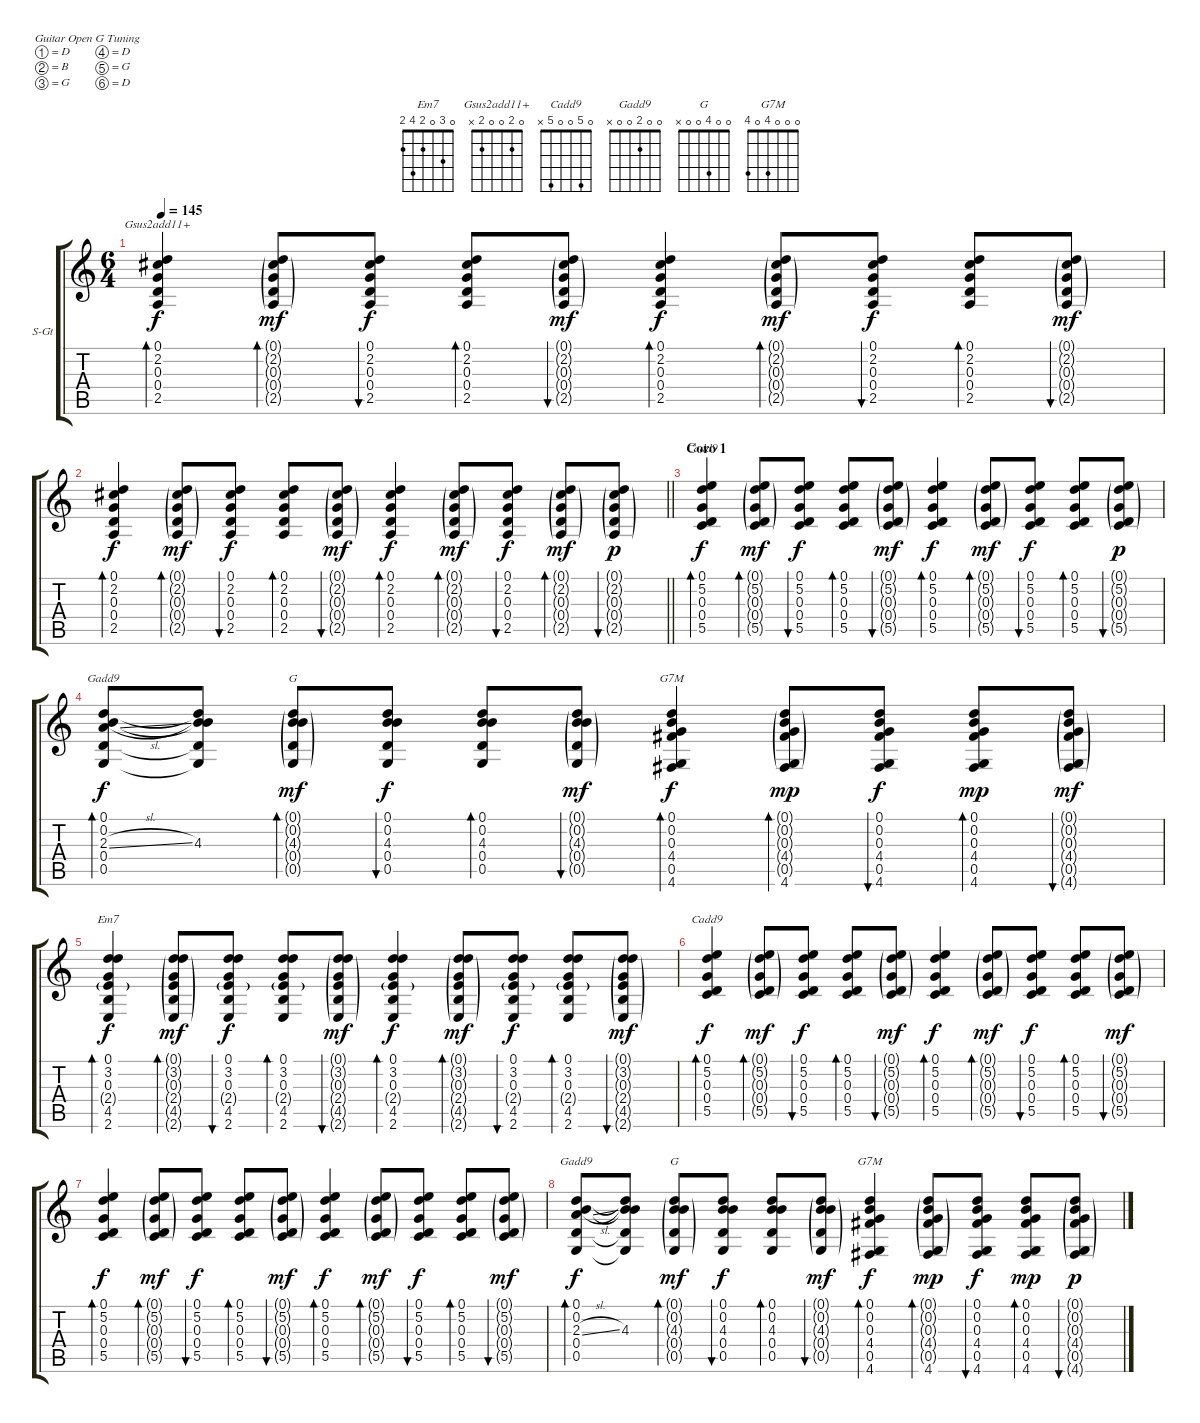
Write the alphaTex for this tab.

\bracketExtendMode groupsimilarinstruments
\firstSystemTrackNameOrientation horizontal
\otherSystemsTrackNameOrientation horizontal
\track ("Myles Kennedy [Acoustic Guitar]" "S-Gt") {instrument acousticguitarsteel}
\staff {score tabs}
\tuning (D4 B3 G3 D3 G2 D2)
\chord ("Em7" 0 3 0 2 4 2)
\chord ("Gsus2add11+" 0 2 0 0 2 x)
\chord ("Cadd9" 0 5 0 0 5 x)
\chord ("Gadd9" 0 0 2 0 0 x)
\chord ("G" 0 0 4 0 0 x)
\chord ("G7M" 0 0 0 4 0 4)
\ts (6 4)
\tempo 145
\clef g2
\ks c
(0.1 2.2 0.3 0.4 2.5).4{bd 60 ch "Gsus2add11+" dy f} (0.1{g} 2.2{g} 0.3{g} 0.4{g} 2.5{g}).8{bd 30 dy mf} (0.1 2.2 0.3 0.4 2.5).8{bu 30 dy f} (0.1 2.2 0.3 0.4 2.5).8{bd 30} (0.1{g} 2.2{g} 0.3{g} 0.4{g} 2.5{g}).8{bu 30 dy mf} (0.1 2.2 0.3 0.4 2.5).4{bd 60 dy f} (0.1{g} 2.2{g} 0.3{g} 0.4{g} 2.5{g}).8{bd 30 dy mf} (0.1 2.2 0.3 0.4 2.5).8{bu 30 dy f} (0.1 2.2 0.3 0.4 2.5).8{bd 30} (0.1{g} 2.2{g} 0.3{g} 0.4{g} 2.5{g}).8{bu 30 dy mf} |
\barLineRight lightlight
(0.1 2.2 0.3 0.4 2.5).4{bd 60 dy f} (0.1{g} 2.2{g} 0.3{g} 0.4{g} 2.5{g}).8{bd 30 dy mf} (0.1 2.2 0.3 0.4 2.5).8{bu 30 dy f} (0.1 2.2 0.3 0.4 2.5).8{bd 30} (0.1{g} 2.2{g} 0.3{g} 0.4{g} 2.5{g}).8{bu 30 dy mf} (0.1 2.2 0.3 0.4 2.5).4{bd 60 dy f} (0.1{g} 2.2{g} 0.3{g} 0.4{g} 2.5{g}).8{bd 30 dy mf} (0.1 2.2 0.3 0.4 2.5).8{bu 30 dy f} (0.1{g} 2.2{g} 0.3{g} 0.4{g} 2.5{g}).8{bd 30 dy mf} (0.1{g} 2.2{g} 0.3{g} 0.4{g} 2.5{g}).8{bu 30 dy p} |
\section ("" "Coro 1")
(0.1 5.2 0.3 0.4 5.5).4{bd 60 ch "Cadd9" dy f} (0.1{g} 5.2{g} 0.3{g} 0.4{g} 5.5{g}).8{bd 30 dy mf} (0.1 5.2 0.3 0.4 5.5).8{bu 30 dy f} (0.1 5.2 0.3 0.4 5.5).8{bd 30} (0.1{g} 5.2{g} 0.3{g} 0.4{g} 5.5{g}).8{bu 30 dy mf} (0.1 5.2 0.3 0.4 5.5).4{bd 60 dy f} (0.1{g} 5.2{g} 0.3{g} 0.4{g} 5.5{g}).8{bd 30 dy mf} (0.1 5.2 0.3 0.4 5.5).8{bu 30 dy f} (0.1 5.2 0.3 0.4 5.5).8{bd 30} (0.1{g} 5.2{g} 0.3{g} 0.4{g} 5.5{g}).8{bu 30 dy p} |
(0.1 0.2 2.3{sl} 0.4 0.5).8{bd 60 ch "Gadd9" dy f} (0.1{t} 0.2{t} 4.3 0.4{t} 0.5{t}).8 (0.1{g} 0.2{g} 4.3{g} 0.4{g} 0.5{g}).8{bd 30 ch "G" dy mf} (0.1 0.2 4.3 0.4 0.5).8{bu 30 dy f} (0.1 0.2 4.3 0.4 0.5).8{bd 30} (0.1{g} 0.2{g} 4.3{g} 0.4{g} 0.5{g}).8{bu 30 dy mf} (0.1 0.2 0.3 4.4 0.5 4.6).4{bd 60 ch "G7M" dy f} (0.1{g} 0.2{g} 0.3{g} 4.4{g} 0.5{g} 4.6).8{bd 30 dy mp} (0.1 0.2 0.3 4.4 0.5 4.6).8{bu 30 dy f} (0.1 0.2 0.3 4.4 0.5 4.6).8{bd 30 dy mp} (0.1{g} 0.2{g} 0.3{g} 4.4{g} 0.5{g} 4.6{g}).8{bu 30 dy mf} |
(0.1 3.2 0.3 2.4{g} 4.5 2.6).4{bd 60 ch "Em7" dy f} (0.1{g} 3.2{g} 0.3{g} 2.4{g} 4.5{g} 2.6{g}).8{bd 30 dy mf} (0.1 3.2 0.3 2.4{g} 4.5 2.6).8{bu 30 dy f} (0.1 3.2 0.3 2.4{g} 4.5 2.6).8{bd 30} (0.1{g} 3.2{g} 0.3{g} 2.4{g} 4.5{g} 2.6{g}).8{bu 30 dy mf} (0.1 3.2 0.3 2.4{g} 4.5 2.6).4{bd 60 dy f} (0.1{g} 3.2{g} 0.3{g} 2.4{g} 4.5{g} 2.6{g}).8{bd 30 dy mf} (0.1 3.2 0.3 2.4{g} 4.5 2.6).8{bu 30 dy f} (0.1 3.2 0.3 2.4{g} 4.5 2.6).8{bd 30} (0.1{g} 3.2{g} 0.3{g} 2.4{g} 4.5{g} 2.6{g}).8{bu 30 dy mf} |
(0.1 5.2 0.3 0.4 5.5).4{bd 60 ch "Cadd9" dy f} (0.1{g} 5.2{g} 0.3{g} 0.4{g} 5.5{g}).8{bd 30 dy mf} (0.1 5.2 0.3 0.4 5.5).8{bu 30 dy f} (0.1 5.2 0.3 0.4 5.5).8{bd 30} (0.1{g} 5.2{g} 0.3{g} 0.4{g} 5.5{g}).8{bu 30 dy mf} (0.1 5.2 0.3 0.4 5.5).4{bd 60 dy f} (0.1{g} 5.2{g} 0.3{g} 0.4{g} 5.5{g}).8{bd 30 dy mf} (0.1 5.2 0.3 0.4 5.5).8{bu 30 dy f} (0.1 5.2 0.3 0.4 5.5).8{bd 30} (0.1{g} 5.2{g} 0.3{g} 0.4{g} 5.5{g}).8{bu 30 dy mf} |
(0.1 5.2 0.3 0.4 5.5).4{bd 60 dy f} (0.1{g} 5.2{g} 0.3{g} 0.4{g} 5.5{g}).8{bd 30 dy mf} (0.1 5.2 0.3 0.4 5.5).8{bu 30 dy f} (0.1 5.2 0.3 0.4 5.5).8{bd 30} (0.1{g} 5.2{g} 0.3{g} 0.4{g} 5.5{g}).8{bu 30 dy mf} (0.1 5.2 0.3 0.4 5.5).4{bd 60 dy f} (0.1{g} 5.2{g} 0.3{g} 0.4{g} 5.5{g}).8{bd 30 dy mf} (0.1 5.2 0.3 0.4 5.5).8{bu 30 dy f} (0.1 5.2 0.3 0.4 5.5).8{bd 30} (0.1{g} 5.2{g} 0.3{g} 0.4{g} 5.5{g}).8{bu 30 dy mf} |
(0.1 0.2 2.3{sl} 0.4 0.5).8{bd 60 ch "Gadd9" dy f} (0.1{t} 0.2{t} 4.3 0.4{t} 0.5{t}).8 (0.1{g} 0.2{g} 4.3{g} 0.4{g} 0.5{g}).8{bd 30 ch "G" dy mf} (0.1 0.2 4.3 0.4 0.5).8{bu 30 dy f} (0.1 0.2 4.3 0.4 0.5).8{bd 30} (0.1{g} 0.2{g} 4.3{g} 0.4{g} 0.5{g}).8{bu 30 dy mf} (0.1 0.2 0.3 4.4 0.5 4.6).4{bd 60 ch "G7M" dy f} (0.1{g} 0.2{g} 0.3{g} 4.4{g} 0.5{g} 4.6).8{bd 30 dy mp} (0.1 0.2 0.3 4.4 0.5 4.6).8{bu 30 dy f} (0.1 0.2 0.3 4.4 0.5 4.6).8{bd 30 dy mp} (0.1{g} 0.2{g} 0.3{g} 4.4{g} 0.5{g} 4.6{g}).8{bu 30 dy p}
